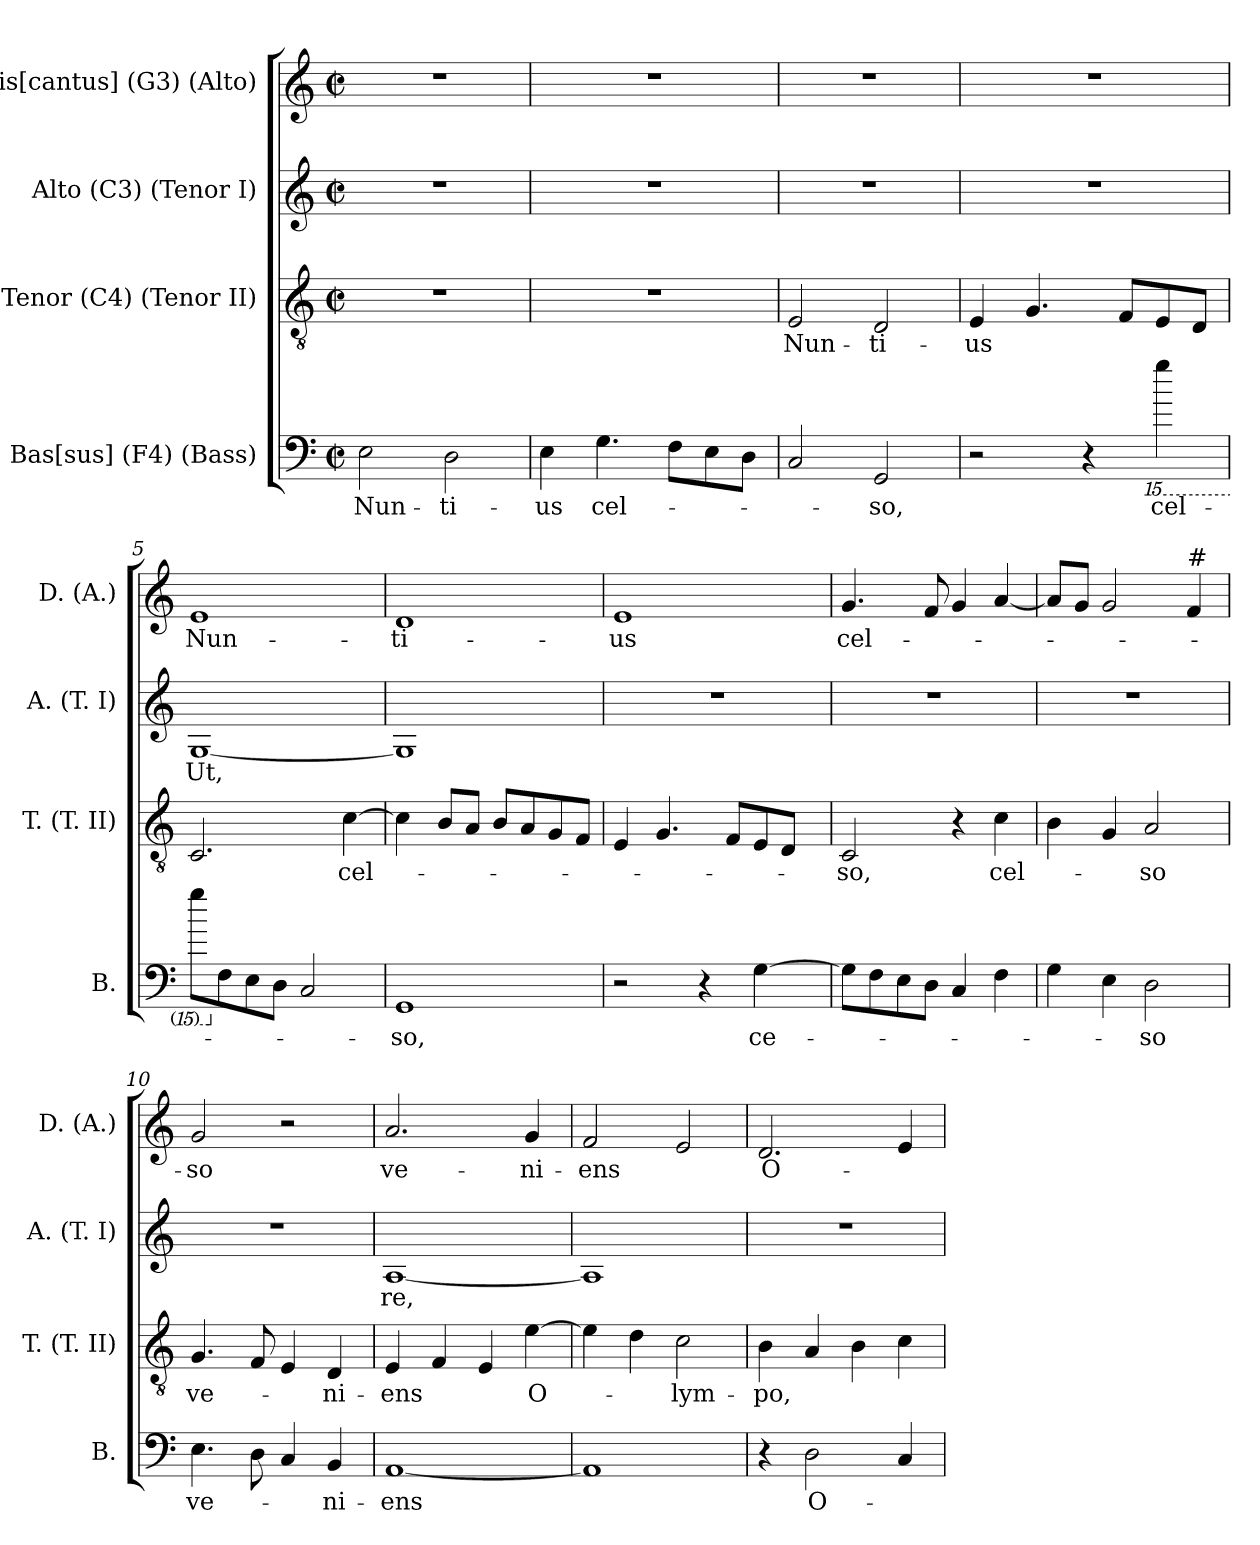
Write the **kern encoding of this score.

**kern	**text	**kern	**text	**kern	**text	**kern	**text
*part4	*part4	*part3	*part3	*part2	*part2	*part1	*part1
*staff4	*staff4	*staff3	*staff3	*staff2	*staff2	*staff1	*staff1
*I"Bas[sus] (F4) (Bass)	*	*I"Tenor (C4) (Tenor II)	*	*I"Alto (C3) (Tenor I)	*	*I"Dis[cantus] (G3) (Alto)	*
*I'B.	*	*I'T. (T. II)	*	*I'A. (T. I)	*	*I'D. (A.)	*
*clefF4	*	*clefGv2	*	*clefG2	*	*clefG2	*
*k[]	*	*k[]	*	*k[]	*	*k[]	*
*C:	*	*C:	*	*C:	*	*C:	*
*M2/2	*	*M2/2	*	*M2/2	*	*M2/2	*
*met(c|)	*	*met(c|)	*	*met(c|)	*	*met(c|)	*
=1	=1	=1	=1	=1	=1	=1	=1
!	!LO:LY:b	!	!	!	!	!	!
2E\	Nun-	1r	.	1r	.	1r	.
!	!LO:LY:b	!	!	!	!	!	!
2D\	-ti-	.	.	.	.	.	.
=2	=2	=2	=2	=2	=2	=2	=2
!	!LO:LY:b	!	!	!	!	!	!
4E\	-us	1r	.	1r	.	1r	.
!	!LO:LY:b	!	!	!	!	!	!
4.G\	cel-	.	.	.	.	.	.
8F\L	.	.	.	.	.	.	.
8E\	.	.	.	.	.	.	.
8D\J	.	.	.	.	.	.	.
=3	=3	=3	=3	=3	=3	=3	=3
!	!	!	!LO:LY:b	!	!	!	!
2C/	.	2E/	Nun-	1r	.	1r	.
!	!LO:LY:b	!	!LO:LY:b	!	!	!	!
2GG/	-so,	2D/	-ti-	.	.	.	.
=4	=4	=4	=4	=4	=4	=4	=4
!	!	!	!LO:LY:b	!	!	!	!
2r	.	4E/	-us	1r	.	1r	.
.	.	4.G/	.	.	.	.	.
4r	.	.	.	.	.	.	.
.	.	8F/L	.	.	.	.	.
*15ba	*	*	*	*	*	*	*
!	!LO:LY:b	!	!	!	!	!	!
4G\	cel-	8E/	.	.	.	.	.
.	.	8D/J	.	.	.	.	.
=5	=5	=5	=5	=5	=5	=5	=5
!	!	!	!	!	!LO:LY:b	!	!LO:LY:b
8G\L	.	2.C/	.	[<1G	Ut,	1e	Nun-
*X15ba	*	*	*	*	*	*	*
8F\	.	.	.	.	.	.	.
8E\	.	.	.	.	.	.	.
8D\J	.	.	.	.	.	.	.
2C/	.	.	.	.	.	.	.
!	!	!	!LO:LY:b	!	!	!	!
.	.	[>4c\	cel-	.	.	.	.
=6	=6	=6	=6	=6	=6	=6	=6
!	!LO:LY:b	!	!	!	!	!	!LO:LY:b
1GG	-so,	4c\]	.	1G]	.	1d	-ti-
.	.	8B/L	.	.	.	.	.
.	.	8A/J	.	.	.	.	.
.	.	8B/L	.	.	.	.	.
.	.	8A/	.	.	.	.	.
.	.	8G/	.	.	.	.	.
.	.	8F/J	.	.	.	.	.
!!LO:LB:g=z
=7	=7	=7	=7	=7	=7	=7	=7
!	!	!	!	!	!	!	!LO:LY:b
2r	.	4E/	.	1r	.	1e	-us
.	.	4.G/	.	.	.	.	.
4r	.	.	.	.	.	.	.
.	.	8F/L	.	.	.	.	.
!	!LO:LY:b	!	!	!	!	!	!
[>4G\	ce-	8E/	.	.	.	.	.
.	.	8D/J	.	.	.	.	.
=8	=8	=8	=8	=8	=8	=8	=8
!	!	!	!LO:LY:b	!	!	!	!LO:LY:b
8G\L]	.	2C/	-so,	1r	.	4.g/	cel-
8F\	.	.	.	.	.	.	.
8E\	.	.	.	.	.	.	.
8D\J	.	.	.	.	.	8f/	.
4C/	.	4r	.	.	.	4g/	.
!	!	!	!LO:LY:b	!	!	!	!
4F\	.	4c\	cel-	.	.	[<4a/	.
=9	=9	=9	=9	=9	=9	=9	=9
4G\	.	4B\	.	1r	.	8a/L]	.
.	.	.	.	.	.	8g/J	.
4E\	.	4G/	.	.	.	2g/	.
!	!LO:LY:b	!	!LO:LY:b	!	!	!	!
2D\	-so	2A/	-so	.	.	.	.
!	!	!	!	!	!	!LO:TX:a:t=#	!
.	.	.	.	.	.	4f/	.
=10	=10	=10	=10	=10	=10	=10	=10
!	!LO:LY:b	!	!LO:LY:b	!	!	!	!LO:LY:b
4.E\	ve-	4.G/	ve-	1r	.	2g/	-so
8D\	.	8F/	.	.	.	.	.
4C/	.	4E/	.	.	.	2r	.
!	!LO:LY:b	!	!LO:LY:b	!	!	!	!
4BB/	-ni-	4D/	-ni-	.	.	.	.
=11	=11	=11	=11	=11	=11	=11	=11
!	!LO:LY:b	!	!LO:LY:b	!	!LO:LY:b	!	!LO:LY:b
[<1AA	-ens	4E/	-ens	[<1A	re,	2.a/	ve-
.	.	4F/	.	.	.	.	.
.	.	4E/	.	.	.	.	.
!	!	!	!LO:LY:b	!	!	!	!LO:LY:b
.	.	[>4e\	O-	.	.	4g/	-ni-
=12	=12	=12	=12	=12	=12	=12	=12
!	!	!	!	!	!	!	!LO:LY:b
1AA]	.	4e\]	.	1A]	.	2f/	-ens
.	.	4d\	.	.	.	.	.
!	!	!	!LO:LY:b	!	!	!	!
.	.	2c\	-lym-	.	.	2e/	.
=13	=13	=13	=13	=13	=13	=13	=13
!	!	!	!LO:LY:b	!	!	!	!LO:LY:b
4r	.	4B\	-po,	1r	.	2.d/	O-
!	!LO:LY:b	!	!	!	!	!	!
2D\	O-	4A/	.	.	.	.	.
.	.	4B\	.	.	.	.	.
4C/	.	4c\	.	.	.	4e/	.
=	=	=	=	=	=	=	=
*-	*-	*-	*-	*-	*-	*-	*-
